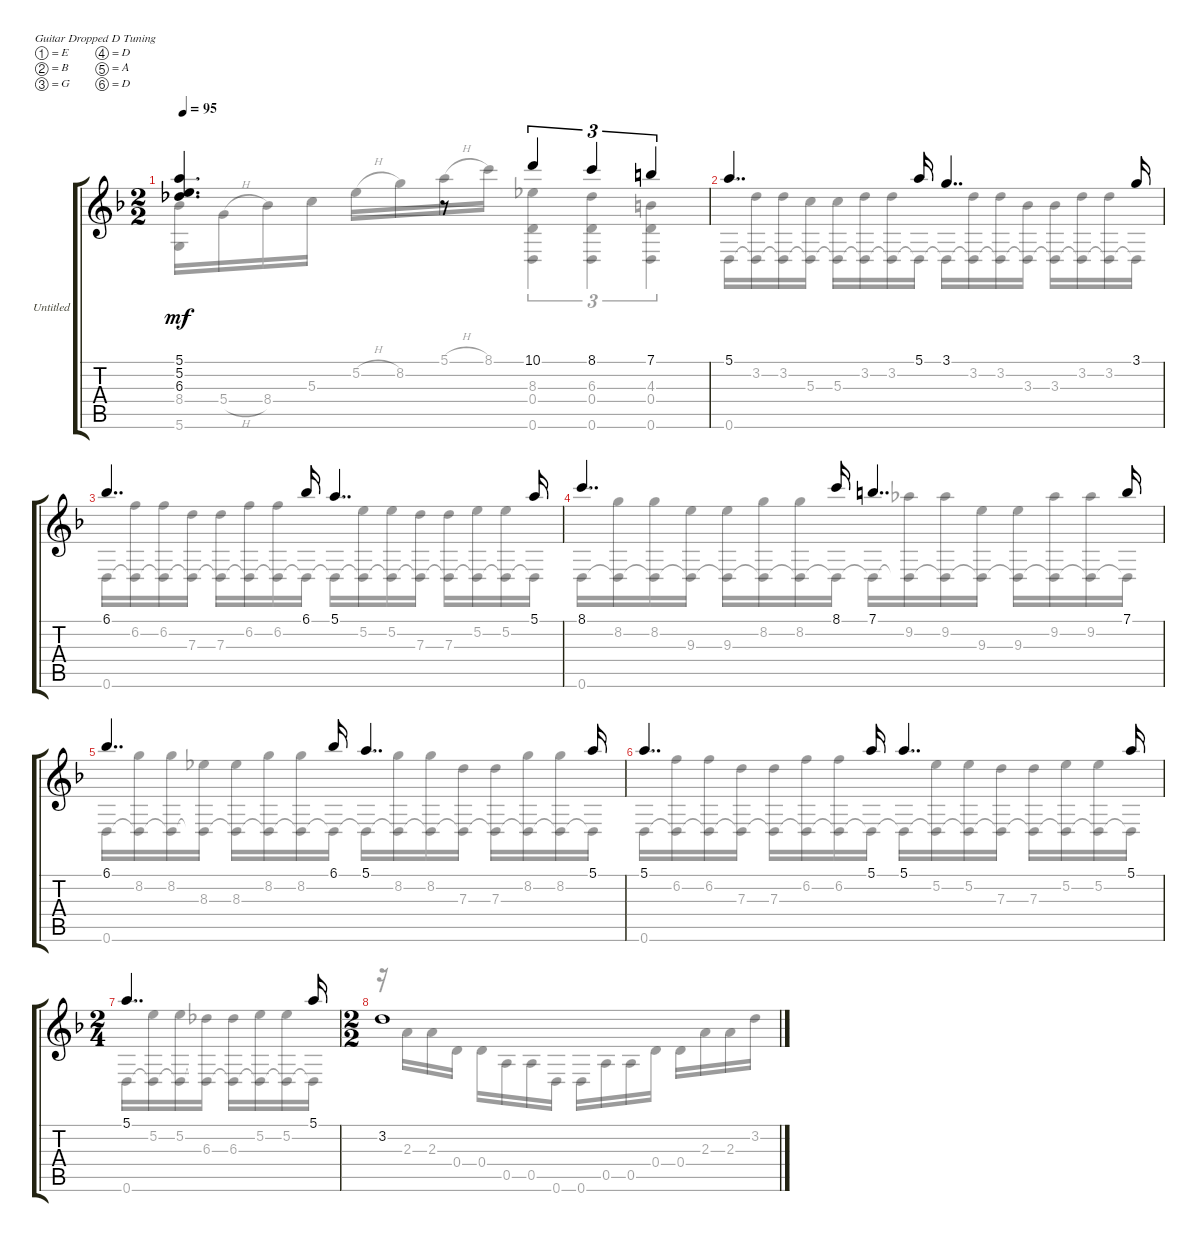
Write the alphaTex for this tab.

\bracketExtendMode groupsimilarinstruments
\firstSystemTrackNameOrientation horizontal
\otherSystemsTrackNameOrientation horizontal
\track ("Untitled" "Untitled") {instrument acousticguitarnylon}
\staff {score tabs}
\tuning (E4 B3 G3 D3 A2 D2)
\voice
\ts (2 2)
\tempo 95
\clef g2
\ks f
(5.1 5.2 6.3).4{d dy mf} r.8 10.1.4{tu (3 2)} 8.1.4{tu (3 2)} 7.1.4{tu (3 2)} |
5.1.4{dd} 5.1.16 3.1.4{dd} 3.1.16 |
6.1.4{dd} 6.1.16 5.1.4{dd} 5.1.16 |
8.1.4{dd} 8.1.16 7.1.4{dd} 7.1.16 |
6.1.4{dd} 6.1.16 5.1.4{dd} 5.1.16 |
5.1.4{dd} 5.1.16 5.1.4{dd} 5.1.16 |
\ts (2 4)
5.1.4{dd} 5.1.16 |
\ts (2 2)
3.2.1
\voice
\clef g2
\ottava regular
\simile none
\ks f
(8.4 5.6).16{dy mf} 5.4{h}.16 8.4.16 5.3.16 5.2{h}.16 8.2.16 5.1{h}.16 8.1.16 (8.3 0.4 0.6).4{tu (3 2)} (6.3 0.4 0.6).4{tu (3 2)} (4.3 0.4 0.6).4{tu (3 2)} |
0.6.16 (3.2 0.6{t}).16 (3.2 0.6{t}).16 (5.3 0.6{t}).16 (5.3 0.6{t}).16 (3.2 0.6{t}).16 (3.2 0.6{t}).16 0.6{t}.16 0.6{t}.16 (3.2 0.6{t}).16 (3.2 0.6{t}).16 (3.3 0.6{t}).16 (3.3 0.6{t}).16 (3.2 0.6{t}).16 (3.2 0.6{t}).16 0.6{t}.16 |
0.6.16 (6.2 0.6{t}).16 (6.2 0.6{t}).16 (7.3 0.6{t}).16 (7.3 0.6{t}).16 (6.2 0.6{t}).16 (6.2 0.6{t}).16 0.6{t}.16 0.6{t}.16 (5.2 0.6{t}).16 (5.2 0.6{t}).16 (7.3 0.6{t}).16 (7.3 0.6{t}).16 (5.2 0.6{t}).16 (5.2 0.6{t}).16 0.6{t}.16 |
0.6.16 (8.2 0.6{t}).16 (8.2 0.6{t}).16 (9.3 0.6{t}).16 (9.3 0.6{t}).16 (8.2 0.6{t}).16 (8.2 0.6{t}).16 0.6{t}.16 0.6{t}.16 (9.2 0.6{t}).16 (9.2 0.6{t}).16 (9.3 0.6{t}).16 (9.3 0.6{t}).16 (9.2 0.6{t}).16 (9.2 0.6{t}).16 0.6{t}.16 |
0.6.16 (8.2 0.6{t}).16 (8.2 0.6{t}).16 (8.3 0.6{t}).16 (8.3 0.6{t}).16 (8.2 0.6{t}).16 (8.2 0.6{t}).16 0.6{t}.16 0.6{t}.16 (8.2 0.6{t}).16 (8.2 0.6{t}).16 (7.3 0.6{t}).16 (7.3 0.6{t}).16 (8.2 0.6{t}).16 (8.2 0.6{t}).16 0.6{t}.16 |
0.6.16 (6.2 0.6{t}).16 (6.2 0.6{t}).16 (7.3 0.6{t}).16 (7.3 0.6{t}).16 (6.2 0.6{t}).16 (6.2 0.6{t}).16 0.6{t}.16 0.6{t}.16 (5.2 0.6{t}).16 (5.2 0.6{t}).16 (7.3 0.6{t}).16 (7.3 0.6{t}).16 (5.2 0.6{t}).16 (5.2 0.6{t}).16 0.6{t}.16 |
0.6.16 (5.2 0.6{t}).16 (5.2 0.6{t}).16 (6.3 0.6{t}).16 (6.3 0.6{t}).16 (5.2 0.6{t}).16 (5.2 0.6{t}).16 0.6{t}.16 |
r.16 2.3.16 2.3.16 0.4.16 0.4.16 0.5.16 0.5.16 0.6.16 0.6.16 0.5.16 0.5.16 0.4.16 0.4.16 2.3.16 2.3.16 3.2.16
